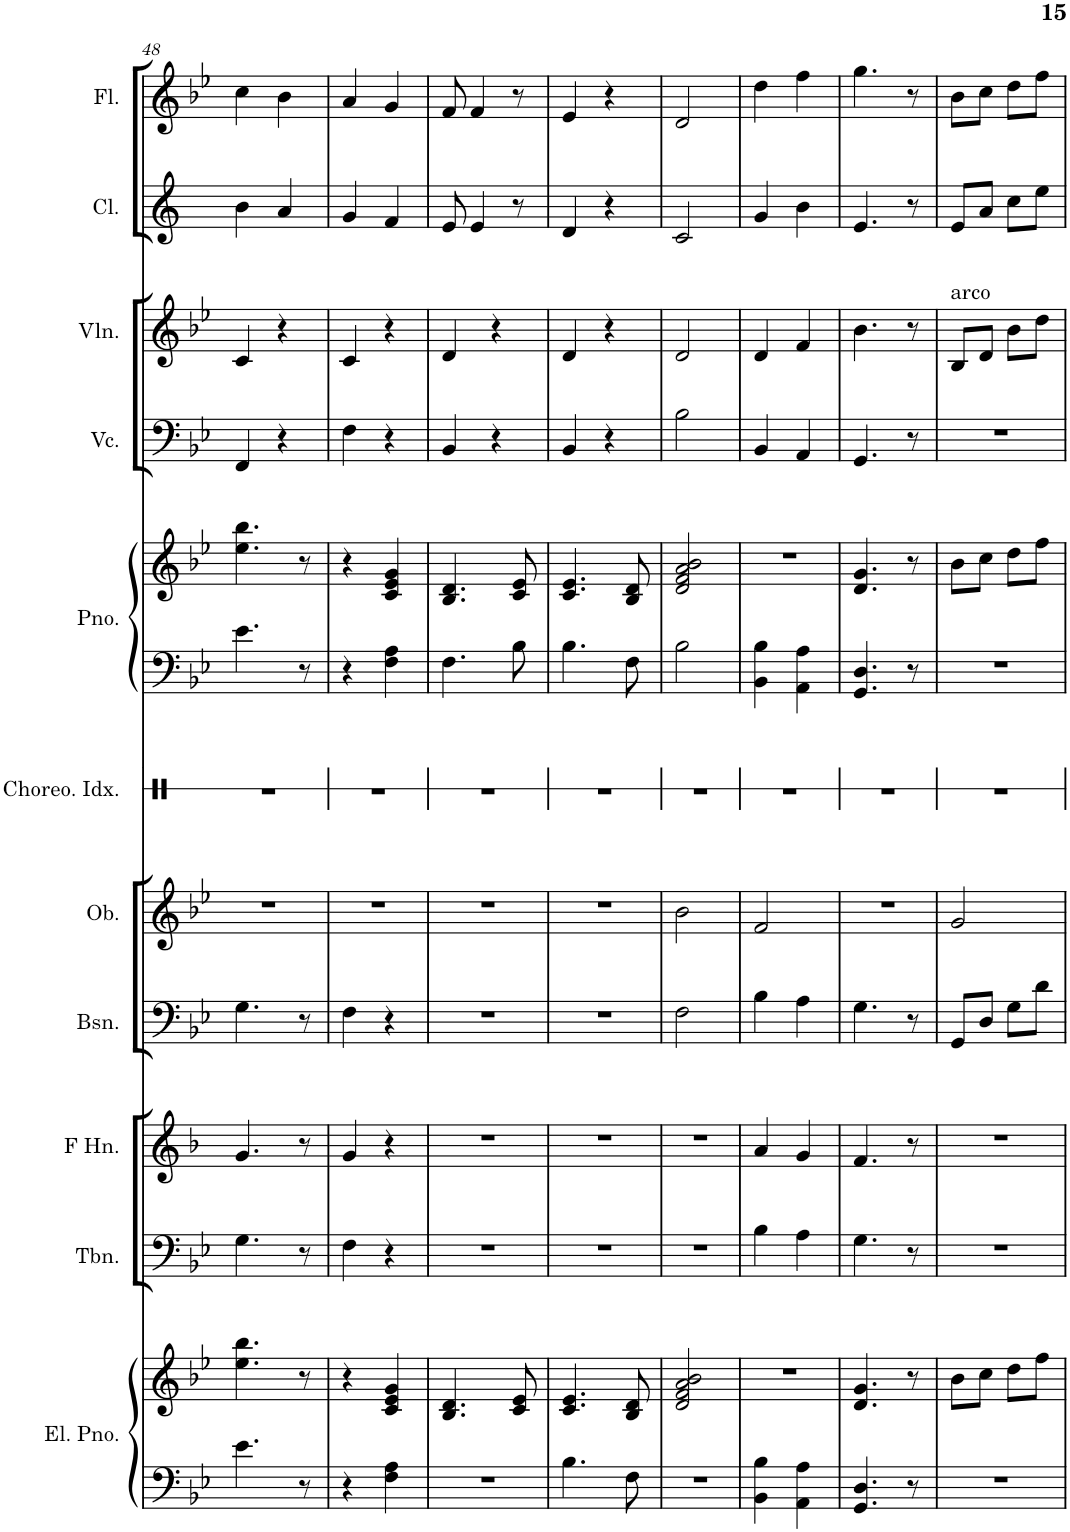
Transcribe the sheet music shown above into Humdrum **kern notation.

**kern	**kern	**kern	**kern	**kern	**kern	**kern	**kern	**kern	**kern	**kern	**kern	**kern
*part11	*part11	*part10	*part9	*part8	*part7	*part6	*part5	*part5	*part4	*part3	*part2	*part1
*staff13	*staff12	*staff11	*staff10	*staff9	*staff8	*staff7	*staff6	*staff5	*staff4	*staff3	*staff2	*staff1
*I"Electric Piano	*	*I"Trombone	*I"Horn in F	*I"Bassoon	*I"Oboe	*I"Choreographic Index	*I"Piano	*	*I"Violoncello	*I"Violin	*I"Clarinet	*I"Flute
*I'El. Pno.	*	*I'Tbn.	*	*I'Bsn.	*I'Ob.	*I'Choreo. Idx.	*I'Pno.	*	*I'Vc.	*I'Vln.	*I'Cl.	*I'Fl.
!!LO:PB:g=z
*clefF4	*clefG2	*clefF4	*clefG2	*clefF4	*clefG2	*clefX	*clefF4	*clefG2	*clefF4	*clefG2	*clefG2	*clefG2
*	*	*	*Trd4c7	*	*	*	*	*	*	*	*Trd1c2	*
*k[b-e-]	*k[b-e-]	*k[b-e-]	*k[b-]	*k[b-e-]	*k[b-e-]	*k[b-]	*k[b-e-]	*k[b-e-]	*k[b-e-]	*k[b-e-]	*k[]	*k[b-e-]
*M2/4	*M2/4	*M2/4	*M2/4	*M2/4	*M2/4	*M2/4	*M2/4	*M2/4	*M2/4	*M2/4	*M2/4	*M2/4
=48	=48	=48	=48	=48	=48	=48	=48	=48	=48	=48	=48	=48
4.e-\	4.ee-\ 4.bb-\	4.G\	4.g/	4.G\	2r	2r	4.e-\	4.ee-\ 4.bb-\	4FF/	4c/	4b\	4cc\
.	.	.	.	.	.	.	.	.	4r	4r	4a/	4b-\
8r	8r	8r	8r	8r	.	.	8r	8r	.	.	.	.
=49	=49	=49	=49	=49	=49	=49	=49	=49	=49	=49	=49	=49
4r	4r	4F\	4g/	4F\	2r	2r	4r	4r	4F\	4c/	4g/	4a/
4F\ 4A\	4c/ 4e-/ 4g/	4r	4r	4r	.	.	4F\ 4A\	4c/ 4e-/ 4g/	4r	4r	4f/	4g/
=50	=50	=50	=50	=50	=50	=50	=50	=50	=50	=50	=50	=50
2r	4.B-/ 4.d/	2r	2r	2r	2r	2r	4.F\	4.B-/ 4.d/	4BB-/	4d/	8e/	8f/
.	.	.	.	.	.	.	.	.	.	.	4e/	4f/
.	.	.	.	.	.	.	.	.	4r	4r	.	.
.	8c/ 8e-/	.	.	.	.	.	8B-\	8c/ 8e-/	.	.	8r	8r
=51	=51	=51	=51	=51	=51	=51	=51	=51	=51	=51	=51	=51
4.B-\	4.c/ 4.e-/	2r	2r	2r	2r	2r	4.B-\	4.c/ 4.e-/	4BB-/	4d/	4d/	4e-/
.	.	.	.	.	.	.	.	.	4r	4r	4r	4r
8F\	8B-/ 8d/	.	.	.	.	.	8F\	8B-/ 8d/	.	.	.	.
=52	=52	=52	=52	=52	=52	=52	=52	=52	=52	=52	=52	=52
2r	2d/ 2f/ 2a/ 2b-/	2r	2r	2F\	2b-\	2r	2B-\	2d/ 2f/ 2a/ 2b-/	2B-\	2d/	2c/	2d/
=53	=53	=53	=53	=53	=53	=53	=53	=53	=53	=53	=53	=53
4BB-\ 4B-\	2r	4B-\	4a/	4B-\	2f/	2r	4BB-\ 4B-\	2r	4BB-/	4d/	4g/	4dd\
4AA\ 4A\	.	4A\	4g/	4A\	.	.	4AA\ 4A\	.	4AA/	4f/	4b\	4ff\
=54	=54	=54	=54	=54	=54	=54	=54	=54	=54	=54	=54	=54
4.GG/ 4.D/	4.d/ 4.g/	4.G\	4.f/	4.G\	2r	2r	4.GG/ 4.D/	4.d/ 4.g/	4.GG/	4.b-\	4.e/	4.gg\
8r	8r	8r	8r	8r	.	.	8r	8r	8r	8r	8r	8r
=55	=55	=55	=55	=55	=55	=55	=55	=55	=55	=55	=55	=55
!	!	!	!	!	!	!	!	!	!	!LO:TX:a:t=arco	!	!
2r	8b-\L	2r	2r	8GG/L	2g/	2r	2r	8b-\L	2r	8B-/L	8e/L	8b-\L
.	8cc\J	.	.	8D/J	.	.	.	8cc\J	.	8d/J	8a/J	8cc\J
.	8dd\L	.	.	8G\L	.	.	.	8dd\L	.	8b-\L	8cc\L	8dd\L
.	8ff\J	.	.	8d\J	.	.	.	8ff\J	.	8dd\J	8ee\J	8ff\J
=	=	=	=	=	=	=	=	=	=	=	=	=
*-	*-	*-	*-	*-	*-	*-	*-	*-	*-	*-	*-	*-
